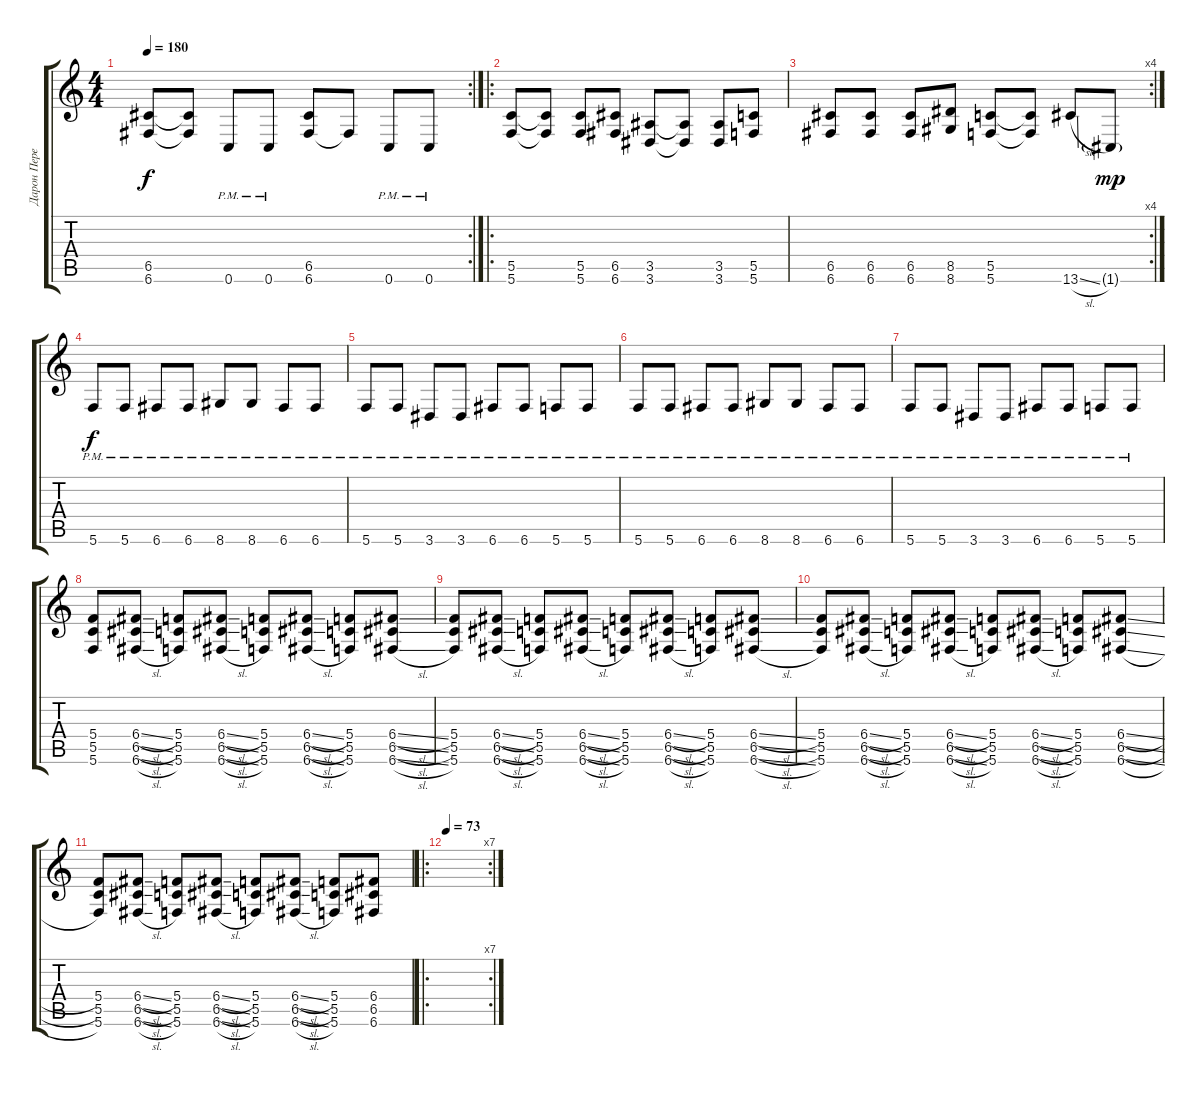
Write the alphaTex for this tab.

\track ("Дарон Перегруз" "Дарон Пере") {instrument distortionguitar}
\staff {score tabs}
\tuning (D4 A3 F3 C3 G2 C2) {hide}
\rc 2
\ts (4 4)
\tempo 180
\clef g2
\ks c
(6.5 6.6).8{dy f} (6.5{t} 6.6{t}).8 0.6{pm}.8 0.6{pm}.8 (6.5 6.6).8 6.6{t}.8 0.6{pm}.8 0.6{pm}.8 |
\ro
(5.5 5.6).8 (5.5{t} 5.6{t}).8 (5.5 5.6).8 (6.5 6.6).8 (3.5 3.6).8 (3.5{t} 3.6{t}).8 (3.5 3.6).8 (5.5 5.6).8 |
\rc 4
(6.5 6.6).8 (6.5 6.6).8 (6.5 6.6).8 (8.5 8.6).8 (5.5 5.6).8 (5.5{t} 5.6{t}).8 13.6{sl}.8 1.6{g}.8{dy mp} |
5.6{pm}.8{dy f} 5.6{pm}.8 6.6{pm}.8 6.6{pm}.8 8.6{pm}.8 8.6{pm}.8 6.6{pm}.8 6.6{pm}.8 |
5.6{pm}.8 5.6{pm}.8 3.6{pm}.8 3.6{pm}.8 6.6{pm}.8 6.6{pm}.8 5.6{pm}.8 5.6{pm}.8 |
5.6{pm}.8 5.6{pm}.8 6.6{pm}.8 6.6{pm}.8 8.6{pm}.8 8.6{pm}.8 6.6{pm}.8 6.6{pm}.8 |
5.6{pm}.8 5.6{pm}.8 3.6{pm}.8 3.6{pm}.8 6.6{pm}.8 6.6{pm}.8 5.6{pm}.8 5.6{pm}.8 |
(5.4 5.5 5.6).8 (6.4{sl} 6.5{sl} 6.6{sl}).8 (5.4 5.5 5.6).8 (6.4{sl} 6.5{sl} 6.6{sl}).8 (5.4 5.5 5.6).8 (6.4{sl} 6.5{sl} 6.6{sl}).8 (5.4 5.5 5.6).8 (6.4{sl} 6.5{sl} 6.6{sl}).8 |
(5.4 5.5 5.6).8 (6.4{sl} 6.5{sl} 6.6{sl}).8 (5.4 5.5 5.6).8 (6.4{sl} 6.5{sl} 6.6{sl}).8 (5.4 5.5 5.6).8 (6.4{sl} 6.5{sl} 6.6{sl}).8 (5.4 5.5 5.6).8 (6.4{sl} 6.5{sl} 6.6{sl}).8 |
(5.4 5.5 5.6).8 (6.4{sl} 6.5{sl} 6.6{sl}).8 (5.4 5.5 5.6).8 (6.4{sl} 6.5{sl} 6.6{sl}).8 (5.4 5.5 5.6).8 (6.4{sl} 6.5{sl} 6.6{sl}).8 (5.4 5.5 5.6).8 (6.4{sl} 6.5{sl} 6.6{sl}).8 |
(5.4 5.5 5.6).8 (6.4{sl} 6.5{sl} 6.6{sl}).8 (5.4 5.5 5.6).8 (6.4{sl} 6.5{sl} 6.6{sl}).8 (5.4 5.5 5.6).8 (6.4{sl} 6.5{sl} 6.6{sl}).8 (5.4 5.5 5.6).8 (6.4 6.5 6.6).8 |
\ro
\rc 7
\tempo 73
